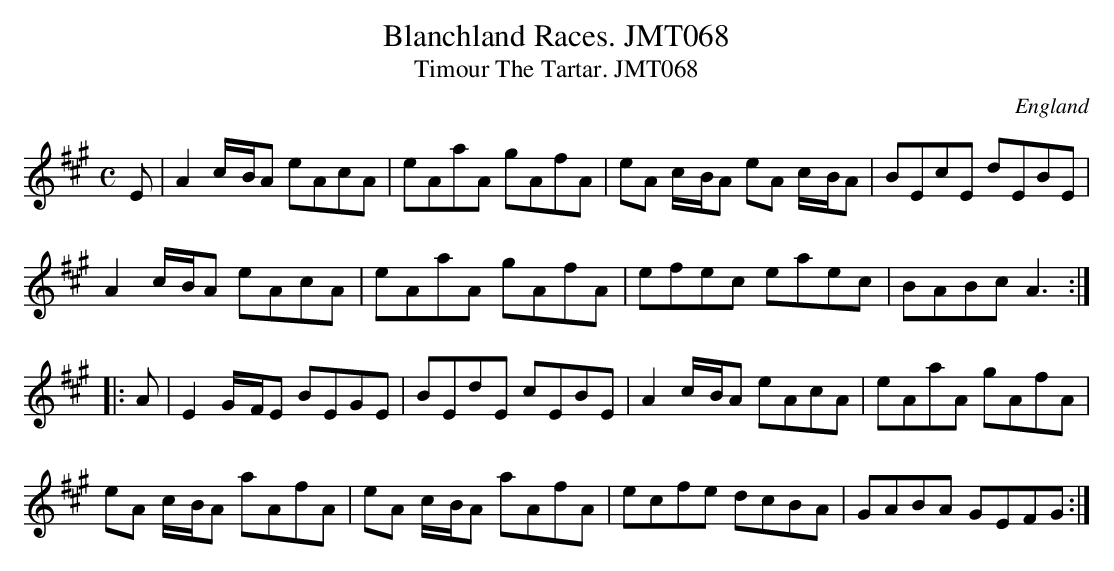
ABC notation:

X:1
T:Blanchland Races. JMT068
T:Timour The Tartar. JMT068
M:C
L:1/8
O:England
K:A
E|A2c/-B/A eAcA|eAaA gAfA|eA c/-B/A eA c/-B/A|BEcE dEBE|!
 A2c/-B/A eAcA|eAaA gAfA|efec eaec|BABcA3:|!
|:A|E2G/-F/E BEGE|BEdE cEBE|A2c/-B/A eAcA|eAaA gAfA|!
eA c/-B/A aAfA|eA c/-B/A aAfA|ecfe dcBA|GABA GEFG:|]
